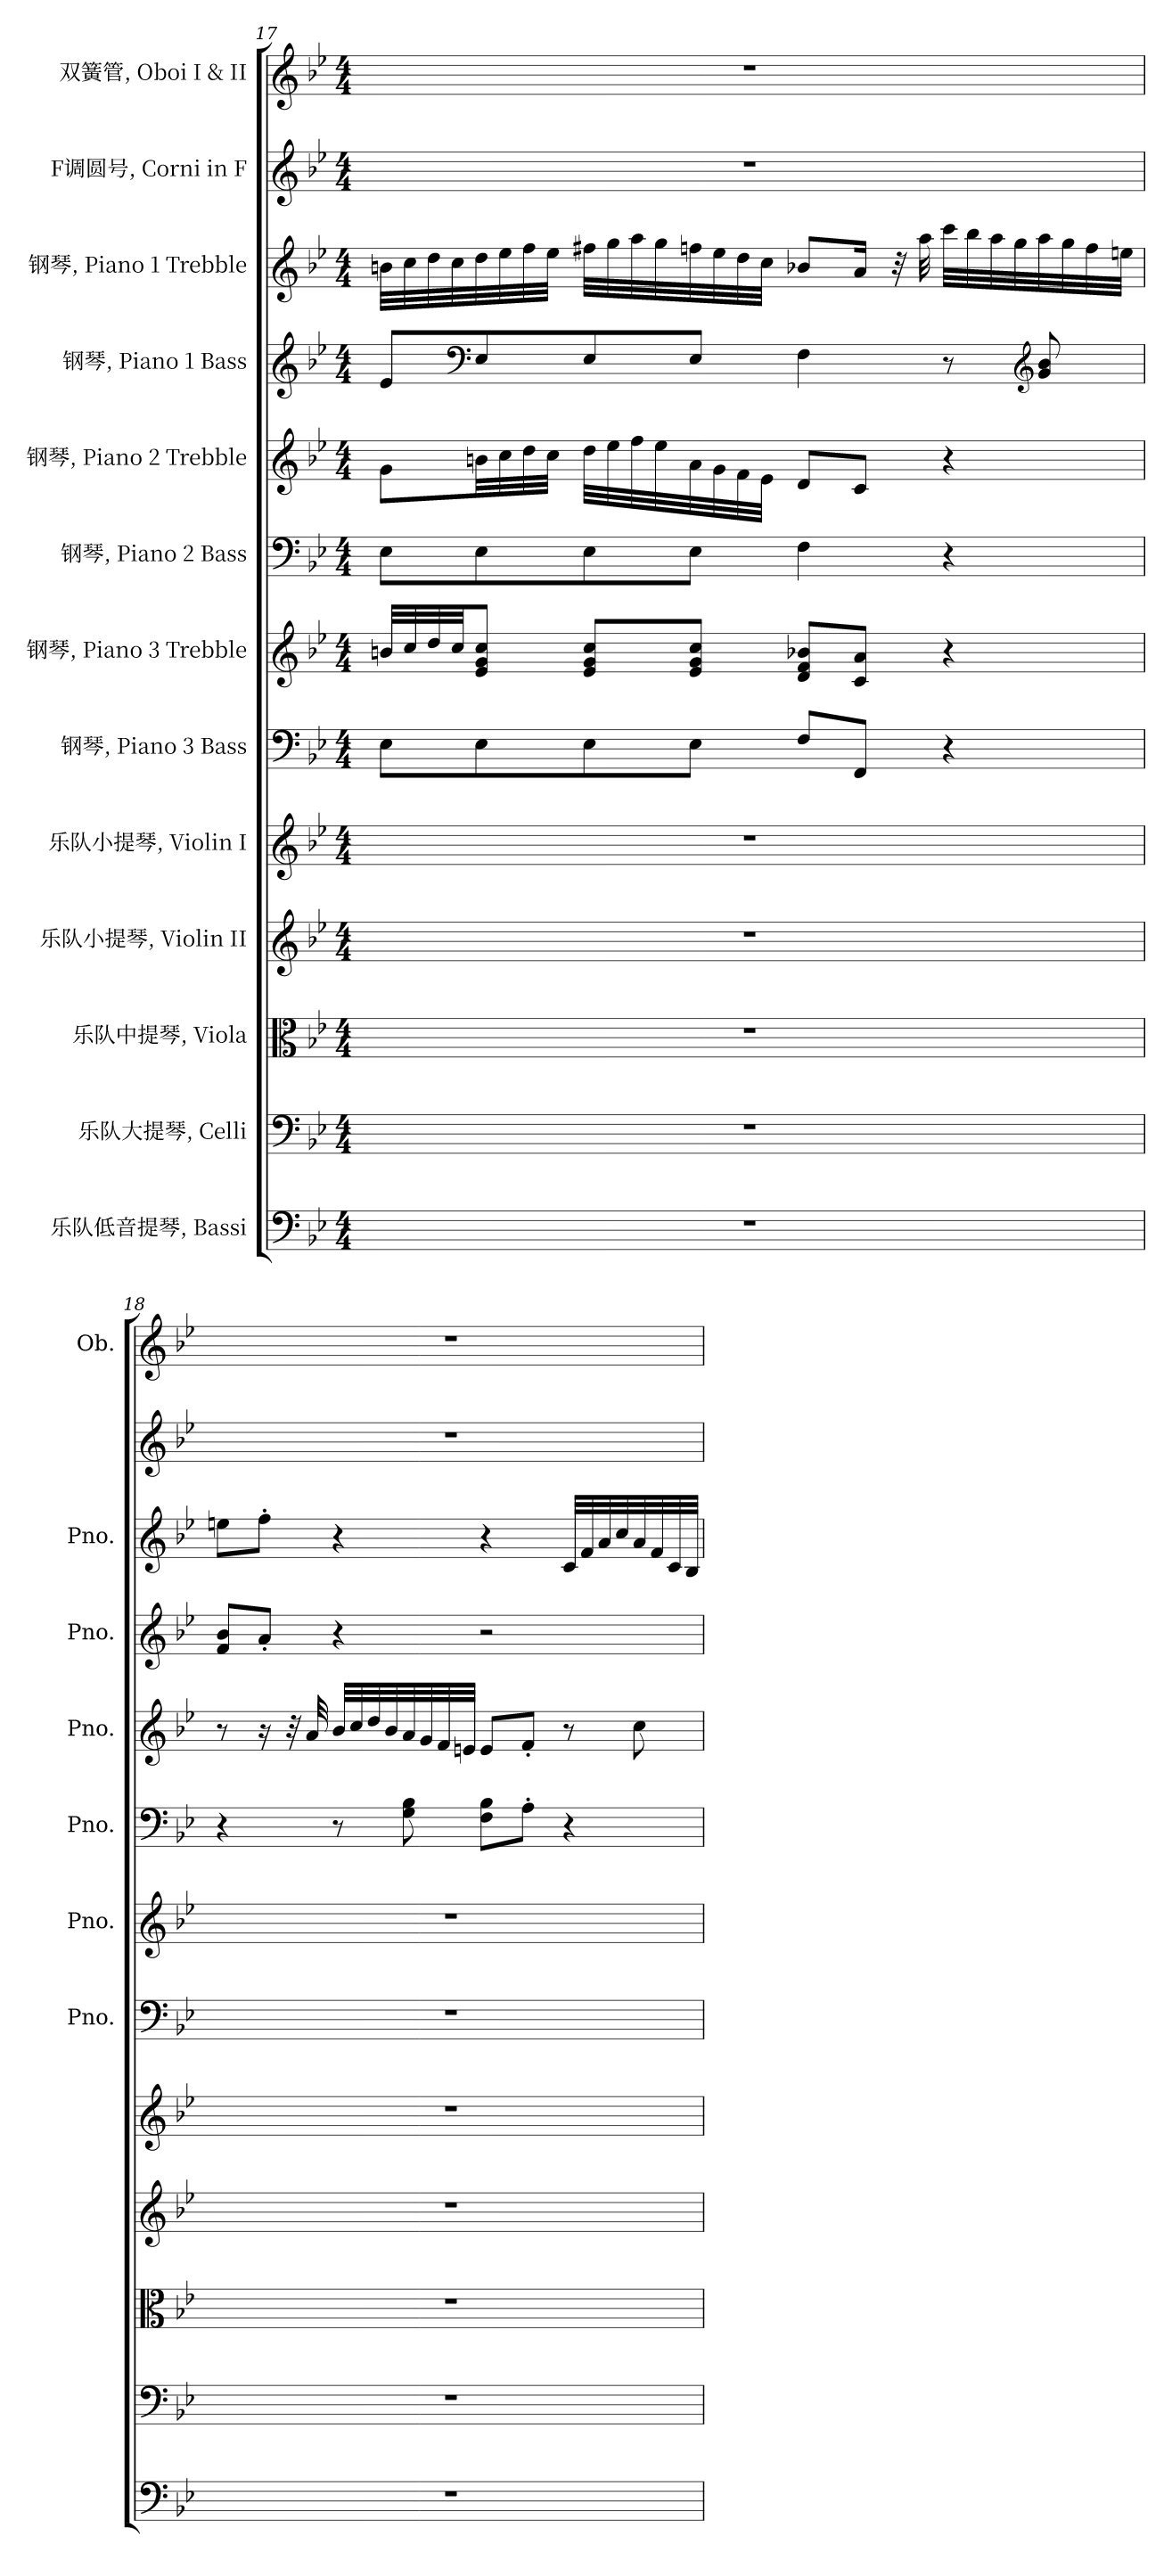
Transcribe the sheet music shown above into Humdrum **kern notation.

**kern	**kern	**kern	**kern	**kern	**kern	**kern	**kern	**kern	**kern	**kern	**kern	**kern
*part13	*part12	*part11	*part10	*part9	*part8	*part7	*part6	*part5	*part4	*part3	*part2	*part1
*staff13	*staff12	*staff11	*staff10	*staff9	*staff8	*staff7	*staff6	*staff5	*staff4	*staff3	*staff2	*staff1
*I"乐队低音提琴, Bassi	*I"乐队大提琴, Celli	*I"乐队中提琴, Viola	*I"乐队小提琴, Violin II	*I"乐队小提琴, Violin I	*I"钢琴, Piano 3 Bass	*I"钢琴, Piano 3 Trebble	*I"钢琴, Piano 2 Bass	*I"钢琴, Piano 2 Trebble	*I"钢琴, Piano 1 Bass	*I"钢琴, Piano 1 Trebble	*I"F调圆号, Corni in F	*I"双簧管, Oboi I &amp; II
*	*	*	*	*	*I'Pno.	*I'Pno.	*I'Pno.	*I'Pno.	*I'Pno.	*I'Pno.	*	*I'Ob.
!!LO:PB:g=z
*clefF4	*clefF4	*clefC3	*clefG2	*clefG2	*clefF4	*clefG2	*clefF4	*clefG2	*clefG2	*clefG2	*clefG2	*clefG2
*ITrd7c12	*	*	*	*	*	*	*	*	*	*	*ITrd4c7	*
*k[b-e-]	*k[b-e-]	*k[b-e-]	*k[b-e-]	*k[b-e-]	*k[b-e-]	*k[b-e-]	*k[b-e-]	*k[b-e-]	*k[b-e-]	*k[b-e-]	*k[b-e-a-]	*k[b-e-]
*M4/4	*M4/4	*M4/4	*M4/4	*M4/4	*M4/4	*M4/4	*M4/4	*M4/4	*M4/4	*M4/4	*M4/4	*M4/4
=17	=17	=17	=17	=17	=17	=17	=17	=17	=17	=17	=17	=17
1r	1r	1r	1r	1r	8E-\L	32bn/LLL	8E-\L	8g\L	8e-/L	32bn\LLL	1r	1r
.	.	.	.	.	.	32cc/	.	.	.	32cc\	.	.
.	.	.	.	.	.	32dd/	.	.	.	32dd\	.	.
.	.	.	.	.	.	32cc/JJ	.	.	.	32cc\	.	.
*	*	*	*	*	*	*	*	*	*clefF4	*	*	*
.	.	.	.	.	8E-\	8e-/ 8g/ 8cc/J	8E-\	32bn\LL	8E-/	32dd\	.	.
.	.	.	.	.	.	.	.	32cc\	.	32ee-\	.	.
.	.	.	.	.	.	.	.	32dd\	.	32ff\	.	.
.	.	.	.	.	.	.	.	32cc\JJJ	.	32ee-\JJJ	.	.
.	.	.	.	.	8E-\	8e-/ 8g/ 8cc/L	8E-\	32dd\LLL	8E-/	32ff#X\LLL	.	.
.	.	.	.	.	.	.	.	32ee-\	.	32gg\	.	.
.	.	.	.	.	.	.	.	32ff\	.	32aa\	.	.
.	.	.	.	.	.	.	.	32ee-\	.	32gg\	.	.
.	.	.	.	.	8E-\J	8e-/ 8g/ 8cc/J	8E-\J	32a\	8E-/J	32ffn\	.	.
.	.	.	.	.	.	.	.	32g\	.	32ee-\	.	.
.	.	.	.	.	.	.	.	32f\	.	32dd\	.	.
.	.	.	.	.	.	.	.	32e-\JJJ	.	32cc\JJJ	.	.
.	.	.	.	.	8F/L	8d/ 8f/ 8b-X/L	4F\	8d/L	4F\	8b-X/L	.	.
.	.	.	.	.	8FF/J	8c/ 8a/J	.	8c/J	.	16a/Jk	.	.
.	.	.	.	.	.	.	.	.	.	32r	.	.
.	.	.	.	.	.	.	.	.	.	32aa\	.	.
.	.	.	.	.	4r	4r	4r	4r	8r	32ccc\LLL	.	.
.	.	.	.	.	.	.	.	.	.	32bb-\	.	.
.	.	.	.	.	.	.	.	.	.	32aa\	.	.
.	.	.	.	.	.	.	.	.	.	32gg\	.	.
*	*	*	*	*	*	*	*	*	*clefG2	*	*	*
.	.	.	.	.	.	.	.	.	8g/ 8b-/	32aa\	.	.
.	.	.	.	.	.	.	.	.	.	32gg\	.	.
.	.	.	.	.	.	.	.	.	.	32ff\	.	.
.	.	.	.	.	.	.	.	.	.	32een\JJJ	.	.
!!LO:PB:g=z
=18	=18	=18	=18	=18	=18	=18	=18	=18	=18	=18	=18	=18
1r	1r	1r	1r	1r	1r	1r	4r	8r	8f/ 8b-/L	8een\L	1r	1r
.	.	.	.	.	.	.	.	16r	8a'/J	8ff'\J	.	.
.	.	.	.	.	.	.	.	32r	.	.	.	.
.	.	.	.	.	.	.	.	32a/	.	.	.	.
.	.	.	.	.	.	.	8r	32b-/LLL	4r	4r	.	.
.	.	.	.	.	.	.	.	32cc/	.	.	.	.
.	.	.	.	.	.	.	.	32dd/	.	.	.	.
.	.	.	.	.	.	.	.	32b-/	.	.	.	.
.	.	.	.	.	.	.	8G\ 8B-\	32a/	.	.	.	.
.	.	.	.	.	.	.	.	32g/	.	.	.	.
.	.	.	.	.	.	.	.	32f/	.	.	.	.
.	.	.	.	.	.	.	.	32en/JJJ	.	.	.	.
.	.	.	.	.	.	.	8F\ 8B-\L	8e/L	2r	4r	.	.
.	.	.	.	.	.	.	8A'\J	8f'/J	.	.	.	.
.	.	.	.	.	.	.	4r	8r	.	32c/LLL	.	.
.	.	.	.	.	.	.	.	.	.	32f/	.	.
.	.	.	.	.	.	.	.	.	.	32a/	.	.
.	.	.	.	.	.	.	.	.	.	32cc/	.	.
.	.	.	.	.	.	.	.	8cc\	.	32a/	.	.
.	.	.	.	.	.	.	.	.	.	32f/	.	.
.	.	.	.	.	.	.	.	.	.	32c/	.	.
.	.	.	.	.	.	.	.	.	.	32B-/JJJ	.	.
=	=	=	=	=	=	=	=	=	=	=	=	=
*-	*-	*-	*-	*-	*-	*-	*-	*-	*-	*-	*-	*-
